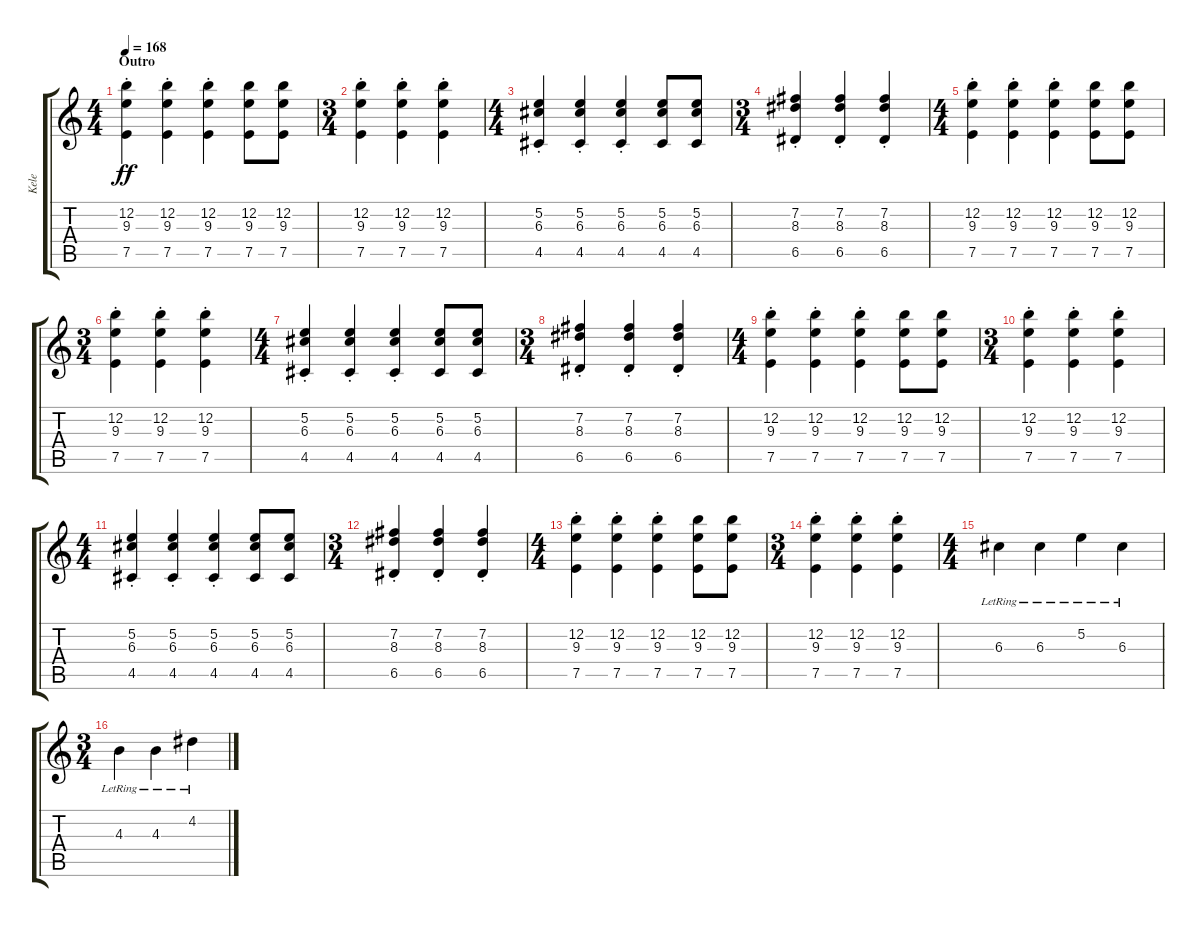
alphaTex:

\track ("Kele" "Kele") {instrument acousticguitarsteel}
\staff {score tabs}
\tuning (E4 B3 G3 D3 A2 E2) {hide}
\ts (4 4)
\section ("" "Outro")
\tempo 168
\clef g2
\ks c
(12.2{st} 9.3{st} 7.5{st}).4{dy ff volume 11 balance 6} (12.2{st} 9.3{st} 7.5{st}).4 (12.2{st} 9.3{st} 7.5{st}).4 (12.2 9.3 7.5).8 (12.2 9.3 7.5).8 |
\ts (3 4)
(12.2{st} 9.3{st} 7.5{st}).4 (12.2{st} 9.3{st} 7.5{st}).4 (12.2{st} 9.3{st} 7.5{st}).4 |
\ts (4 4)
(5.2{st} 6.3{st} 4.5{st}).4 (5.2{st} 6.3{st} 4.5{st}).4 (5.2{st} 6.3{st} 4.5{st}).4 (5.2 6.3 4.5).8 (5.2 6.3 4.5).8 |
\ts (3 4)
(7.2{st} 8.3{st} 6.5{st}).4 (7.2{st} 8.3{st} 6.5{st}).4 (7.2{st} 8.3{st} 6.5{st}).4 |
\ts (4 4)
(12.2{st} 9.3{st} 7.5{st}).4 (12.2{st} 9.3{st} 7.5{st}).4 (12.2{st} 9.3{st} 7.5{st}).4 (12.2 9.3 7.5).8 (12.2 9.3 7.5).8 |
\ts (3 4)
(12.2{st} 9.3{st} 7.5{st}).4 (12.2{st} 9.3{st} 7.5{st}).4 (12.2{st} 9.3{st} 7.5{st}).4 |
\ts (4 4)
(5.2{st} 6.3{st} 4.5{st}).4 (5.2{st} 6.3{st} 4.5{st}).4 (5.2{st} 6.3{st} 4.5{st}).4 (5.2 6.3 4.5).8 (5.2 6.3 4.5).8 |
\ts (3 4)
(7.2{st} 8.3{st} 6.5{st}).4 (7.2{st} 8.3{st} 6.5{st}).4 (7.2{st} 8.3{st} 6.5{st}).4 |
\ts (4 4)
(12.2{st} 9.3{st} 7.5{st}).4 (12.2{st} 9.3{st} 7.5{st}).4 (12.2{st} 9.3{st} 7.5{st}).4 (12.2 9.3 7.5).8 (12.2 9.3 7.5).8 |
\ts (3 4)
(12.2{st} 9.3{st} 7.5{st}).4 (12.2{st} 9.3{st} 7.5{st}).4 (12.2{st} 9.3{st} 7.5{st}).4 |
\ts (4 4)
(5.2{st} 6.3{st} 4.5{st}).4 (5.2{st} 6.3{st} 4.5{st}).4 (5.2{st} 6.3{st} 4.5{st}).4 (5.2 6.3 4.5).8 (5.2 6.3 4.5).8 |
\ts (3 4)
(7.2{st} 8.3{st} 6.5{st}).4 (7.2{st} 8.3{st} 6.5{st}).4 (7.2{st} 8.3{st} 6.5{st}).4 |
\ts (4 4)
(12.2{st} 9.3{st} 7.5{st}).4 (12.2{st} 9.3{st} 7.5{st}).4 (12.2{st} 9.3{st} 7.5{st}).4 (12.2 9.3 7.5).8 (12.2 9.3 7.5).8 |
\ts (3 4)
(12.2{st} 9.3{st} 7.5{st}).4 (12.2{st} 9.3{st} 7.5{st}).4 (12.2{st} 9.3{st} 7.5{st}).4 |
\ts (4 4)
6.3{lr}.4{volume 13} 6.3{lr}.4 5.2{lr}.4 6.3{lr}.4 |
\ts (3 4)
4.3{lr}.4 4.3{lr}.4 4.2{lr}.4
